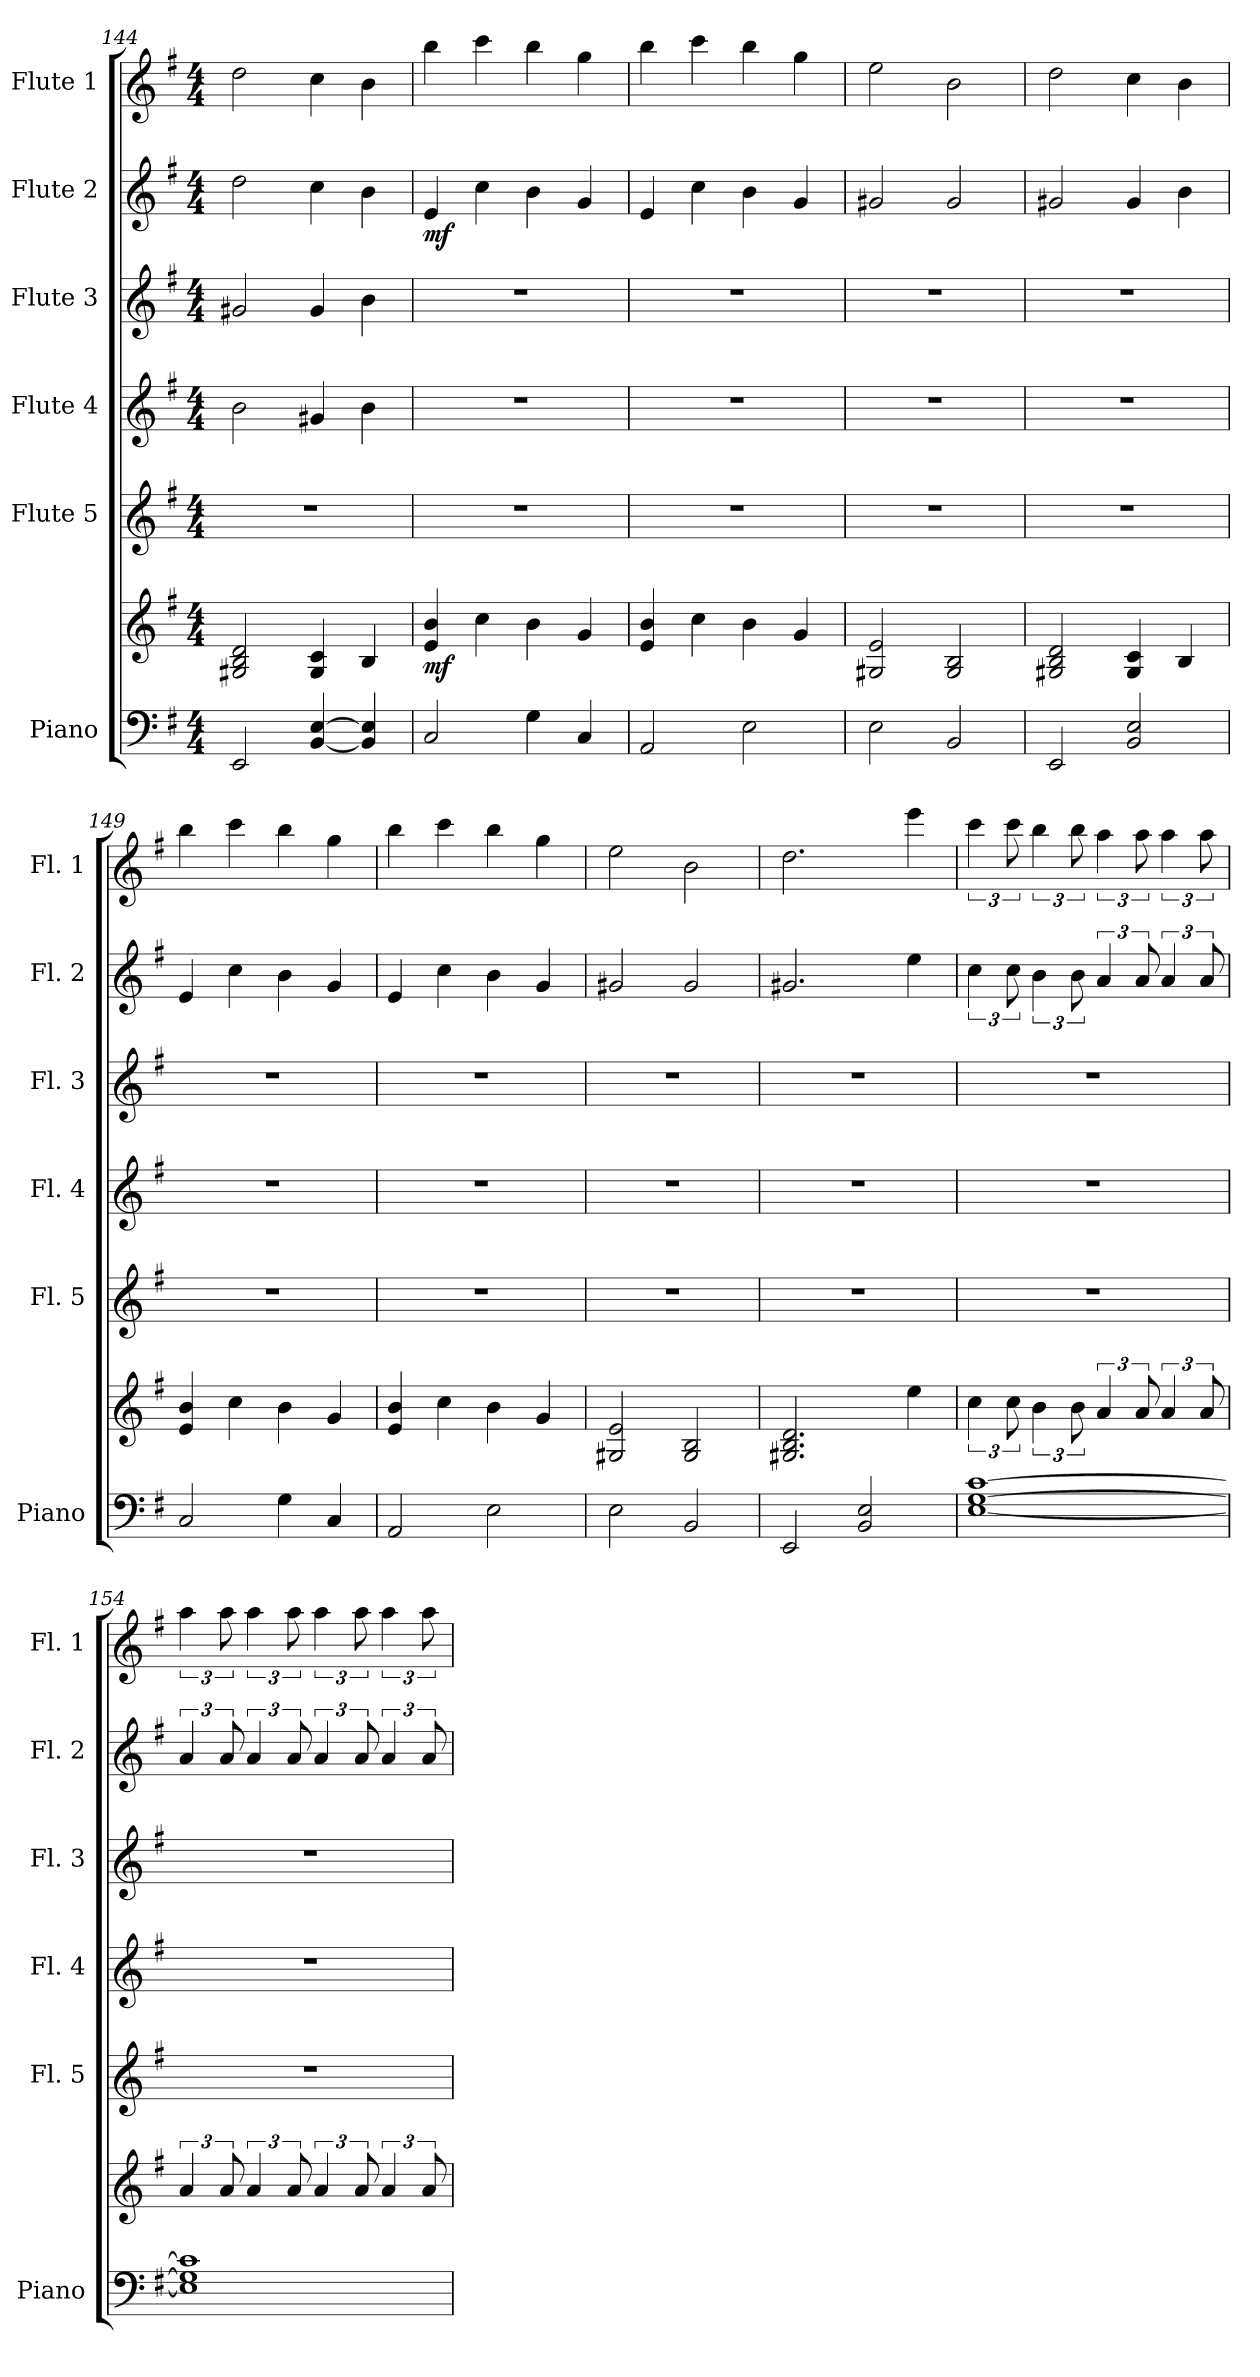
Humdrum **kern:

**kern	**kern	**dynam	**kern	**kern	**kern	**kern	**dynam	**kern
*part6	*part6	*part6	*part5	*part4	*part3	*part2	*part2	*part1
*staff7	*staff6	*staff6/7	*staff5	*staff4	*staff3	*staff2	*staff2	*staff1
*I"Piano	*	*	*I"Flute 5	*I"Flute 4	*I"Flute 3	*I"Flute 2	*	*I"Flute 1
*I'Piano	*	*	*I'Fl. 5	*I'Fl. 4	*I'Fl. 3	*I'Fl. 2	*	*I'Fl. 1
!!LO:PB:g=z
*clefF4	*clefG2	*	*clefG2	*clefG2	*clefG2	*clefG2	*	*clefG2
*k[f#]	*k[f#]	*	*k[f#]	*k[f#]	*k[f#]	*k[f#]	*	*k[f#]
*M4/4	*M4/4	*	*M4/4	*M4/4	*M4/4	*M4/4	*	*M4/4
=144	=144	=144	=144	=144	=144	=144	=144	=144
2EE/	2G#X/ 2B/ 2d/	.	1r	2b\	2g#X/	2dd\	.	2dd\
[4BB/ [4E/	4G#/ 4c/	.	.	4g#X/	4g#/	4cc\	.	4cc\
4BB/] 4E/]	4B/	.	.	4b\	4b\	4b\	.	4b\
=145	=145	=145	=145	=145	=145	=145	=145	=145
!	!	!LO:DY:b	!	!	!	!	!LO:DY:b	!
2C/	4e/ 4b/	mf	1r	1r	1r	4e/	mf	4bb\
.	4cc\	.	.	.	.	4cc\	.	4ccc\
4G\	4b\	.	.	.	.	4b\	.	4bb\
4C/	4g/	.	.	.	.	4g/	.	4gg\
=146	=146	=146	=146	=146	=146	=146	=146	=146
2AA/	4e/ 4b/	.	1r	1r	1r	4e/	.	4bb\
.	4cc\	.	.	.	.	4cc\	.	4ccc\
2E\	4b\	.	.	.	.	4b\	.	4bb\
.	4g/	.	.	.	.	4g/	.	4gg\
=147	=147	=147	=147	=147	=147	=147	=147	=147
2E\	2G#X/ 2e/	.	1r	1r	1r	2g#X/	.	2ee\
2BB/	2G#/ 2B/	.	.	.	.	2g#/	.	2b\
=148	=148	=148	=148	=148	=148	=148	=148	=148
2EE/	2G#X/ 2B/ 2d/	.	1r	1r	1r	2g#X/	.	2dd\
2BB/ 2E/	4G#/ 4c/	.	.	.	.	4g#/	.	4cc\
.	4B/	.	.	.	.	4b\	.	4b\
=149	=149	=149	=149	=149	=149	=149	=149	=149
2C/	4e/ 4b/	.	1r	1r	1r	4e/	.	4bb\
.	4cc\	.	.	.	.	4cc\	.	4ccc\
4G\	4b\	.	.	.	.	4b\	.	4bb\
4C/	4g/	.	.	.	.	4g/	.	4gg\
=150	=150	=150	=150	=150	=150	=150	=150	=150
2AA/	4e/ 4b/	.	1r	1r	1r	4e/	.	4bb\
.	4cc\	.	.	.	.	4cc\	.	4ccc\
2E\	4b\	.	.	.	.	4b\	.	4bb\
.	4g/	.	.	.	.	4g/	.	4gg\
=151	=151	=151	=151	=151	=151	=151	=151	=151
2E\	2G#X/ 2e/	.	1r	1r	1r	2g#X/	.	2ee\
2BB/	2G#/ 2B/	.	.	.	.	2g#/	.	2b\
!!LO:PB:g=z
=152	=152	=152	=152	=152	=152	=152	=152	=152
2EE/	2.G#X/ 2.B/ 2.d/	.	1r	1r	1r	2.g#X/	.	2.dd\
2BB/ 2E/	.	.	.	.	.	.	.	.
.	4ee\	.	.	.	.	4ee\	.	4eee\
=153	=153	=153	=153	=153	=153	=153	=153	=153
[1E [1G [1c	6cc\	.	1r	1r	1r	6cc\	.	6ccc\
.	12cc\	.	.	.	.	12cc\	.	12ccc\
.	6b\	.	.	.	.	6b\	.	6bb\
.	12b\	.	.	.	.	12b\	.	12bb\
.	6a/	.	.	.	.	6a/	.	6aa\
.	12a/	.	.	.	.	12a/	.	12aa\
.	6a/	.	.	.	.	6a/	.	6aa\
.	12a/	.	.	.	.	12a/	.	12aa\
=154	=154	=154	=154	=154	=154	=154	=154	=154
1E] 1G] 1c]	6a/	.	1r	1r	1r	6a/	.	6aa\
.	12a/	.	.	.	.	12a/	.	12aa\
.	6a/	.	.	.	.	6a/	.	6aa\
.	12a/	.	.	.	.	12a/	.	12aa\
.	6a/	.	.	.	.	6a/	.	6aa\
.	12a/	.	.	.	.	12a/	.	12aa\
.	6a/	.	.	.	.	6a/	.	6aa\
.	12a/	.	.	.	.	12a/	.	12aa\
=	=	=	=	=	=	=	=	=
*-	*-	*-	*-	*-	*-	*-	*-	*-
